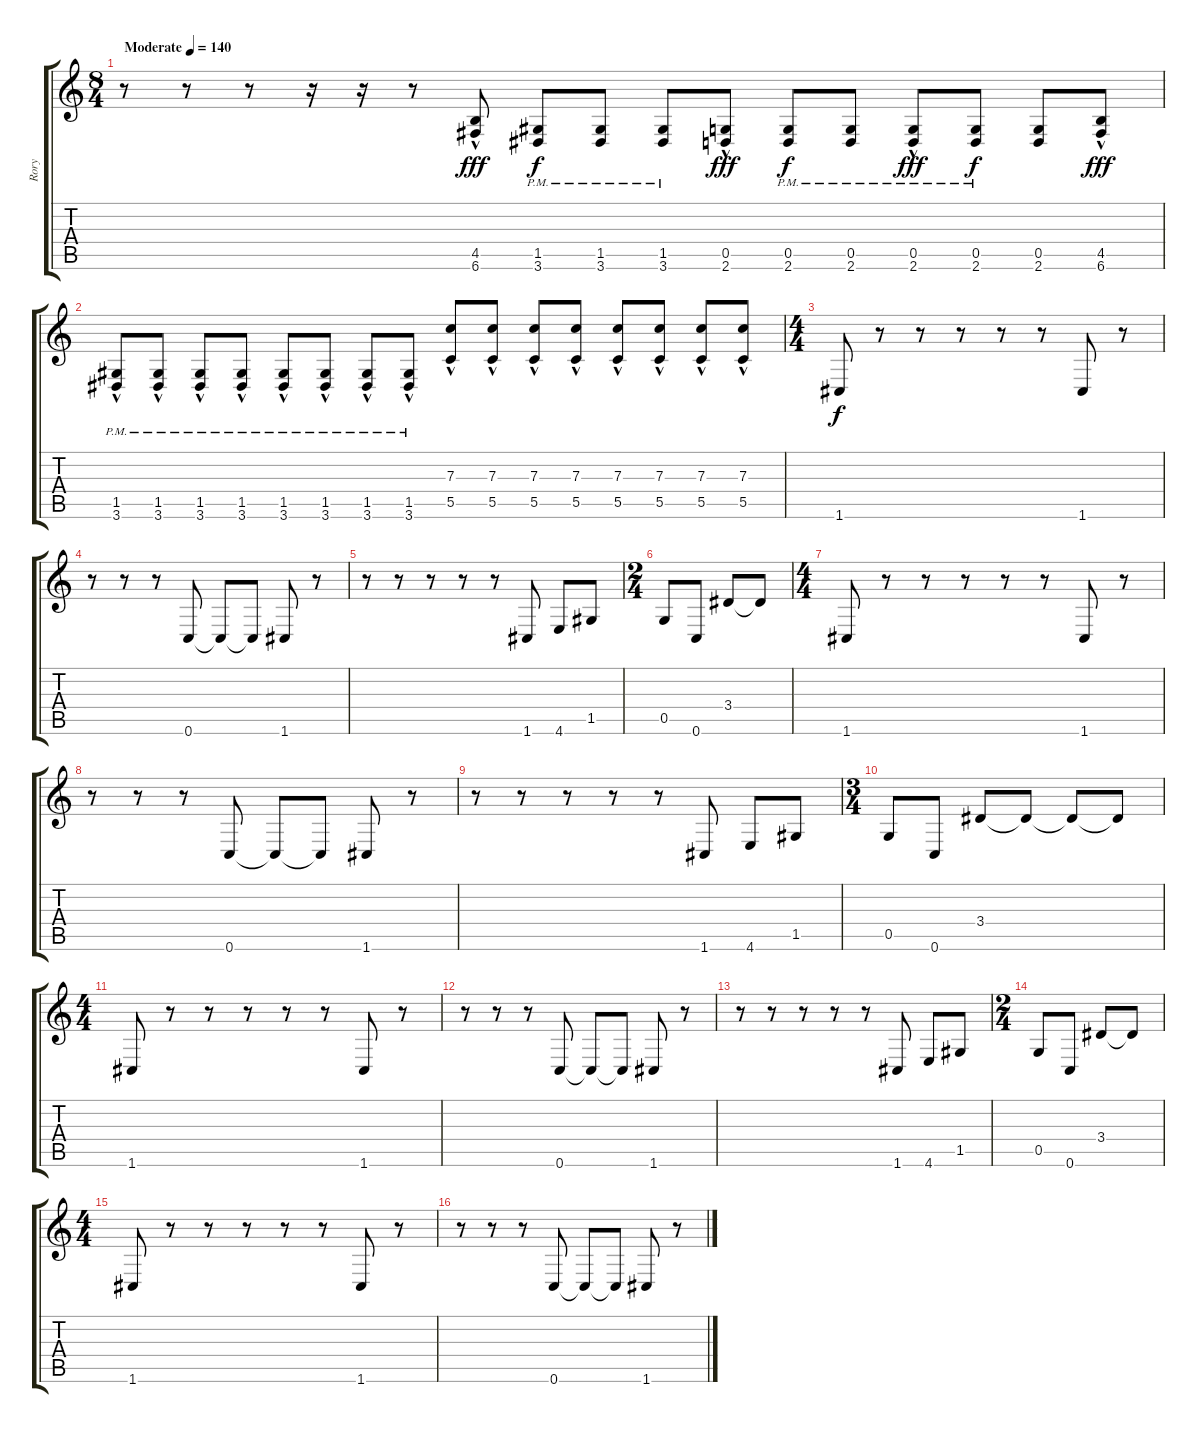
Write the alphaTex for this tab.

\track ("Rory" "Rory") {instrument overdrivenguitar}
\staff {score tabs}
\tuning (D4 A3 F3 C3 G2 C2) {hide}
\ts (8 4)
\tempo (140 "Moderate")
\clef g2
\ks c
r.8{dy fff instrument overdrivenguitar} r.8 r.8 r.16 r.16 r.8 (4.5{hac} 6.6{hac}).8 (1.5{pm} 3.6{pm}).8{dy f} (1.5{pm} 3.6{pm}).8 (1.5{pm} 3.6{pm}).8 (0.5{hac} 2.6{hac}).8{dy fff} (0.5{pm} 2.6{pm}).8{dy f} (0.5{pm} 2.6{pm}).8 (0.5{hac pm} 2.6{hac pm}).8{dy fff} (0.5{pm} 2.6{pm}).8{dy f} (0.5 2.6).8 (4.5{hac} 6.6{hac}).8{dy fff} |
(1.5{hac pm} 3.6{hac pm}).8 (1.5{hac pm} 3.6{hac pm}).8 (1.5{hac pm} 3.6{hac pm}).8 (1.5{hac pm} 3.6{hac pm}).8 (1.5{hac pm} 3.6{hac pm}).8 (1.5{hac pm} 3.6{hac pm}).8 (1.5{hac pm} 3.6{hac pm}).8 (1.5{hac pm} 3.6{hac pm}).8 (7.3 5.5{hac}).8 (7.3 5.5{hac}).8 (7.3 5.5{hac}).8 (7.3 5.5{hac}).8 (7.3 5.5{hac}).8 (7.3 5.5{hac}).8 (7.3 5.5{hac}).8 (7.3 5.5{hac}).8 |
\ts (4 4)
1.6.8{dy f} r.8 r.8 r.8 r.8 r.8 1.6.8 r.8 |
r.8 r.8 r.8 0.6.8 0.6{t}.8 0.6{t}.8 1.6.8 r.8 |
r.8 r.8 r.8 r.8 r.8 1.6.8 4.6.8 1.5.8 |
\ts (2 4)
0.5.8 0.6.8 3.4.8 3.4{t}.8 |
\ts (4 4)
1.6.8 r.8 r.8 r.8 r.8 r.8 1.6.8 r.8 |
r.8 r.8 r.8 0.6.8 0.6{t}.8 0.6{t}.8 1.6.8 r.8 |
r.8 r.8 r.8 r.8 r.8 1.6.8 4.6.8 1.5.8 |
\ts (3 4)
0.5.8 0.6.8 3.4.8 3.4{t}.8 3.4{t}.8 3.4{t}.8 |
\ts (4 4)
1.6.8 r.8 r.8 r.8 r.8 r.8 1.6.8 r.8 |
r.8 r.8 r.8 0.6.8 0.6{t}.8 0.6{t}.8 1.6.8 r.8 |
r.8 r.8 r.8 r.8 r.8 1.6.8 4.6.8 1.5.8 |
\ts (2 4)
0.5.8 0.6.8 3.4.8 3.4{t}.8 |
\ts (4 4)
1.6.8 r.8 r.8 r.8 r.8 r.8 1.6.8 r.8 |
r.8 r.8 r.8 0.6.8 0.6{t}.8 0.6{t}.8 1.6.8 r.8
